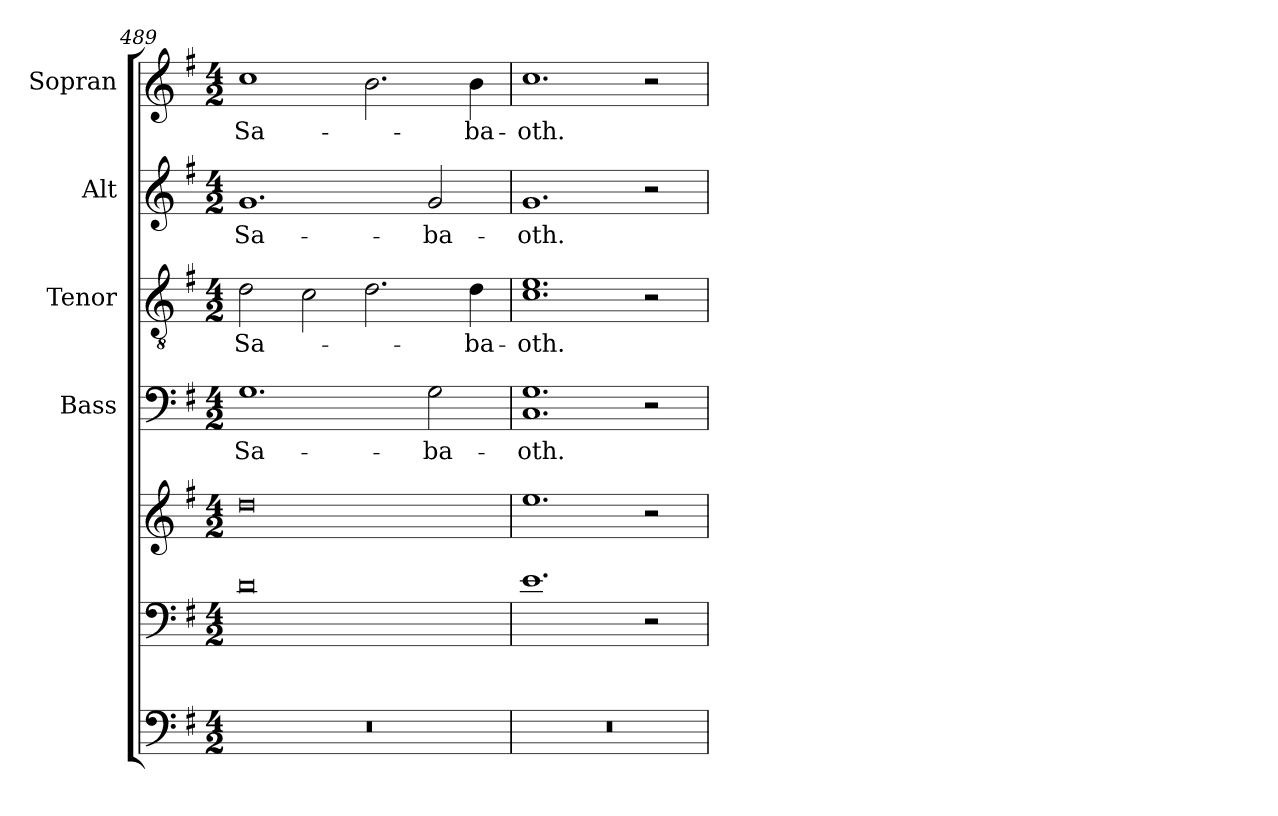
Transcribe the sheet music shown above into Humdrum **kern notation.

**kern	**kern	**kern	**kern	**text	**kern	**text	**kern	**text	**kern	**text
*part6	*part5	*part5	*part4	*part4	*part3	*part3	*part2	*part2	*part1	*part1
*staff7	*staff6	*staff5	*staff4	*staff4	*staff3	*staff3	*staff2	*staff2	*staff1	*staff1
*	*	*	*I"Bass	*	*I"Tenor	*	*I"Alt	*	*I"Sopran	*
*	*	*	*I'B.	*	*I'T.	*	*I'A.	*	*I'S.	*
*clefF4	*clefF4	*clefG2	*clefF4	*	*clefGv2	*	*clefG2	*	*clefG2	*
*k[f#]	*k[f#]	*k[f#]	*k[f#]	*	*k[f#]	*	*k[f#]	*	*k[f#]	*
*G:	*G:	*G:	*G:	*	*G:	*	*G:	*	*G:	*
*M4/2	*M4/2	*M4/2	*M4/2	*	*M4/2	*	*M4/2	*	*M4/2	*
=489	=489	=489	=489	=489	=489	=489	=489	=489	=489	=489
!	!	!	!	!LO:LY:b	!	!LO:LY:b	!	!LO:LY:b	!	!LO:LY:b
0r	0d	0dd	1.G	Sa-	2d\	Sa-	1.g	Sa-	1cc	Sa-
.	.	.	.	.	2c\	.	.	.	.	.
.	.	.	.	.	2.d\	.	.	.	2.b\	.
!	!	!	!	!LO:LY:b	!	!	!	!LO:LY:b	!	!
.	.	.	2G\	-ba-	.	.	2g/	-ba-	.	.
!	!	!	!	!	!	!LO:LY:b	!	!	!	!LO:LY:b
.	.	.	.	.	4d\	-ba-	.	.	4b\	-ba-
=490	=490	=490	=490	=490	=490	=490	=490	=490	=490	=490
!	!	!	!	!LO:LY:b	!	!LO:LY:b	!	!LO:LY:b	!	!LO:LY:b
0r	1.e	1.ee	1.C 1.G	-oth.	1.c 1.e	-oth.	1.g	-oth.	1.cc	-oth.
.	2r	2r	2r	.	2r	.	2r	.	2r	.
=	=	=	=	=	=	=	=	=	=	=
*-	*-	*-	*-	*-	*-	*-	*-	*-	*-	*-
